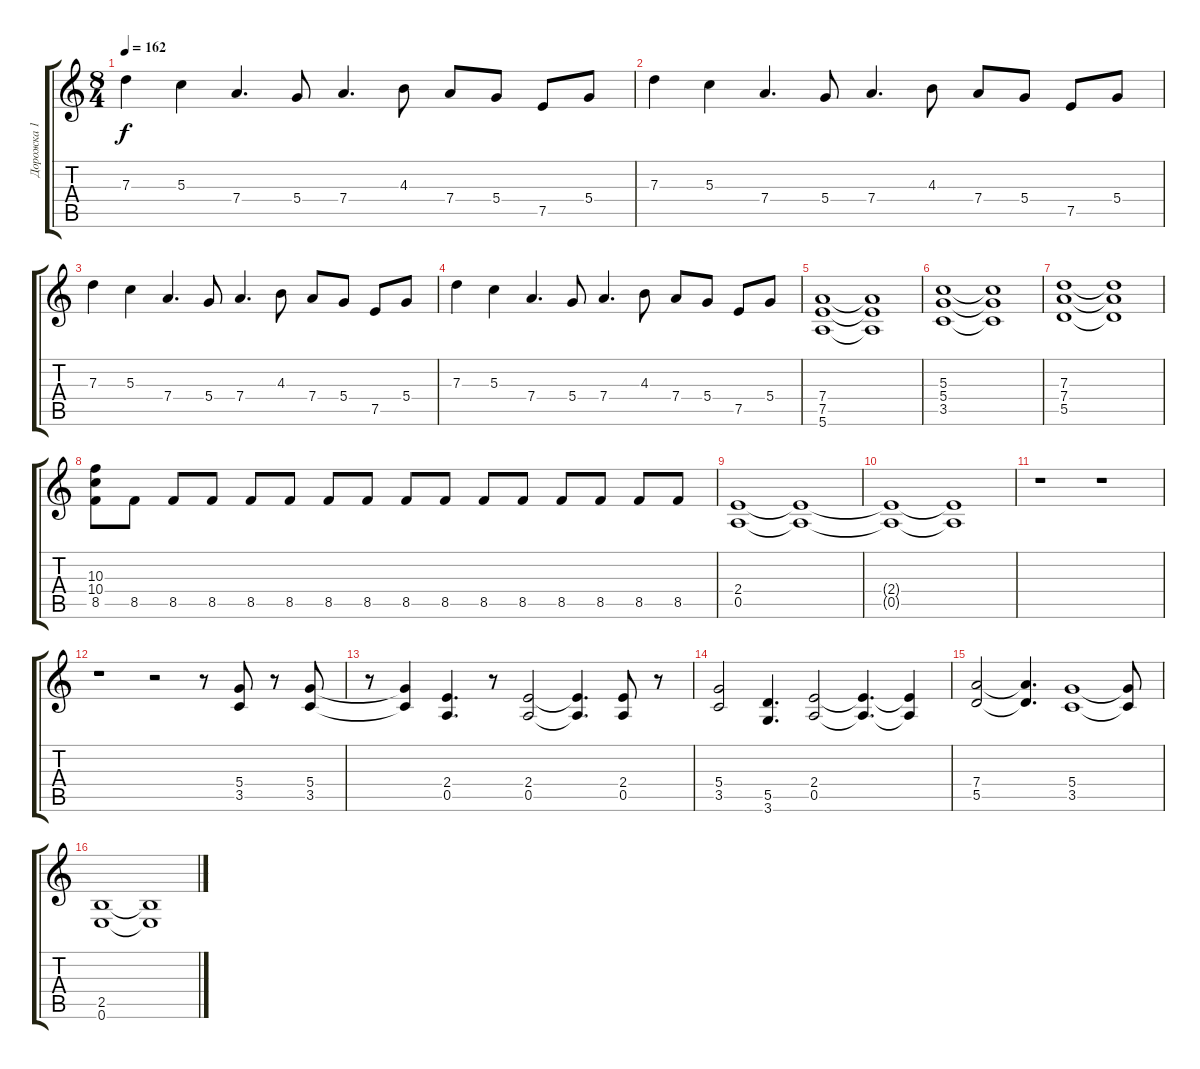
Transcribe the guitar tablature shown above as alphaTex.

\track ("Дорожка 1" "Дорожка 1") {instrument overdrivenguitar}
\staff {score tabs}
\tuning (E4 B3 G3 D3 A2 E2) {hide}
\ts (8 4)
\tempo 162
\clef g2
\ks c
7.3.4{dy f instrument overdrivenguitar} 5.3.4 7.4.4{d} 5.4.8 7.4.4{d} 4.3.8 7.4.8 5.4.8 7.5.8 5.4.8 |
7.3.4 5.3.4 7.4.4{d} 5.4.8 7.4.4{d} 4.3.8 7.4.8 5.4.8 7.5.8 5.4.8 |
7.3.4 5.3.4 7.4.4{d} 5.4.8 7.4.4{d} 4.3.8 7.4.8 5.4.8 7.5.8 5.4.8 |
7.3.4 5.3.4 7.4.4{d} 5.4.8 7.4.4{d} 4.3.8 7.4.8 5.4.8 7.5.8 5.4.8 |
(7.4 7.5 5.6).1 (7.4{t} 7.5{t} 5.6{t}).1 |
(5.3 5.4 3.5).1 (5.3{t} 5.4{t} 3.5{t}).1 |
(7.3 7.4 5.5).1 (7.3{t} 7.4{t} 5.5{t}).1 |
(10.3 10.4 8.5).8 8.5.8 8.5.8 8.5.8 8.5.8 8.5.8 8.5.8 8.5.8 8.5.8 8.5.8 8.5.8 8.5.8 8.5.8 8.5.8 8.5.8 8.5.8 |
(2.4 0.5).1 (2.4{t} 0.5{t}).1 |
(2.4{t} 0.5{t}).1 (2.4{t} 0.5{t}).1 |
r.1 r.1 |
r.1 r.2 r.8 (5.4 3.5).8 r.8 (5.4 3.5).8 |
r.8 (5.4{t} 3.5{t}).4 (2.4 0.5).4{d} r.8 (2.4 0.5).2 (2.4{t} 0.5{t}).4{d} (2.4 0.5).8 r.8 |
(5.4 3.5).2 (5.5 3.6).4{d} (2.4 0.5).2 (2.4{t} 0.5{t}).4{d} (2.4{t} 0.5{t}).4 |
(7.4 5.5).2 (7.4{t} 5.5{t}).4{d} (5.4 3.5).1 (5.4{t} 3.5{t}).8 |
(2.5 0.6).1 (2.5{t} 0.6{t}).1
